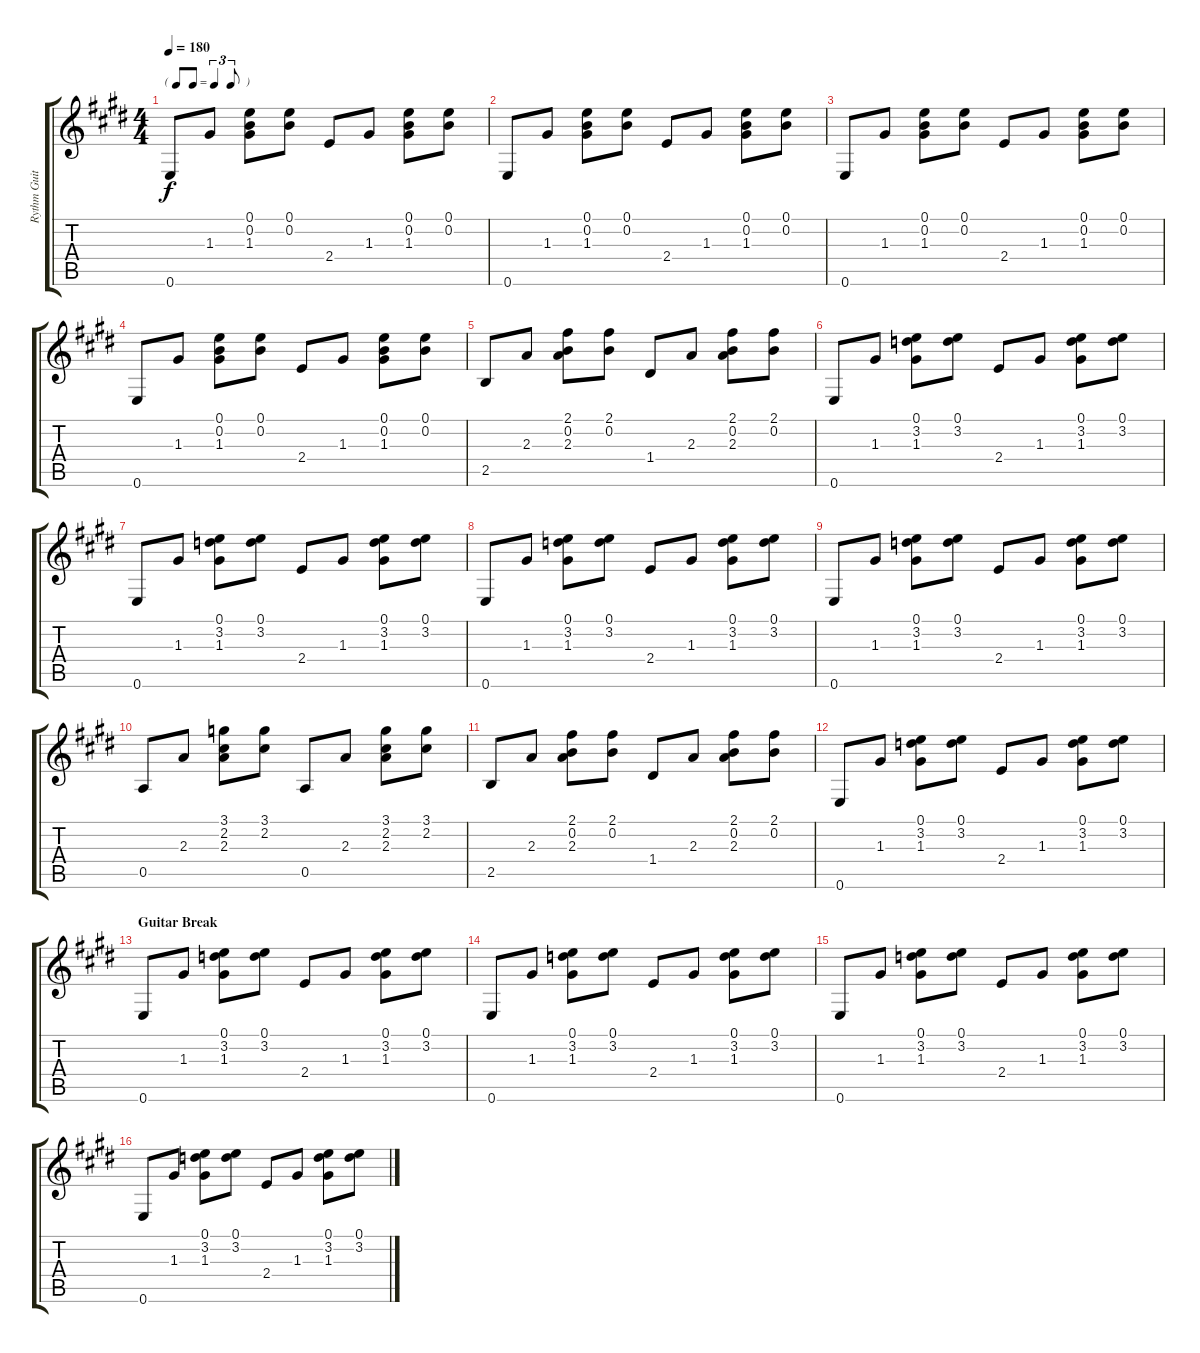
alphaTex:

\track ("Rythm Guitar" "Rythm Guit") {instrument acousticguitarsteel}
\staff {score tabs}
\tuning (E4 B3 G3 D3 A2 E2) {hide}
\ts (4 4)
\tf triplet8th
\tempo 180
\clef g2
\ks e
0.6.8{dy f} 1.3.8 (0.1 0.2 1.3).8 (0.1 0.2).8 2.4.8 1.3.8 (0.1 0.2 1.3).8 (0.1 0.2).8 |
0.6.8 1.3.8 (0.1 0.2 1.3).8 (0.1 0.2).8 2.4.8 1.3.8 (0.1 0.2 1.3).8 (0.1 0.2).8 |
0.6.8 1.3.8 (0.1 0.2 1.3).8 (0.1 0.2).8 2.4.8 1.3.8 (0.1 0.2 1.3).8 (0.1 0.2).8 |
0.6.8 1.3.8 (0.1 0.2 1.3).8 (0.1 0.2).8 2.4.8 1.3.8 (0.1 0.2 1.3).8 (0.1 0.2).8 |
2.5.8 2.3.8 (2.1 0.2 2.3).8 (2.1 0.2).8 1.4.8 2.3.8 (2.1 0.2 2.3).8 (2.1 0.2).8 |
0.6.8 1.3.8 (0.1 3.2 1.3).8 (0.1 3.2).8 2.4.8 1.3.8 (0.1 3.2 1.3).8 (0.1 3.2).8 |
0.6.8 1.3.8 (0.1 3.2 1.3).8 (0.1 3.2).8 2.4.8 1.3.8 (0.1 3.2 1.3).8 (0.1 3.2).8 |
0.6.8 1.3.8 (0.1 3.2 1.3).8 (0.1 3.2).8 2.4.8 1.3.8 (0.1 3.2 1.3).8 (0.1 3.2).8 |
0.6.8 1.3.8 (0.1 3.2 1.3).8 (0.1 3.2).8 2.4.8 1.3.8 (0.1 3.2 1.3).8 (0.1 3.2).8 |
0.5.8 2.3.8 (3.1 2.2 2.3).8 (3.1 2.2).8 0.5.8 2.3.8 (3.1 2.2 2.3).8 (3.1 2.2).8 |
2.5.8 2.3.8 (2.1 0.2 2.3).8 (2.1 0.2).8 1.4.8 2.3.8 (2.1 0.2 2.3).8 (2.1 0.2).8 |
0.6.8 1.3.8 (0.1 3.2 1.3).8 (0.1 3.2).8 2.4.8 1.3.8 (0.1 3.2 1.3).8 (0.1 3.2).8 |
\section ("" "Guitar Break")
0.6.8 1.3.8 (0.1 3.2 1.3).8 (0.1 3.2).8 2.4.8 1.3.8 (0.1 3.2 1.3).8 (0.1 3.2).8 |
0.6.8 1.3.8 (0.1 3.2 1.3).8 (0.1 3.2).8 2.4.8 1.3.8 (0.1 3.2 1.3).8 (0.1 3.2).8 |
0.6.8 1.3.8 (0.1 3.2 1.3).8 (0.1 3.2).8 2.4.8 1.3.8 (0.1 3.2 1.3).8 (0.1 3.2).8 |
0.6.8 1.3.8 (0.1 3.2 1.3).8 (0.1 3.2).8 2.4.8 1.3.8 (0.1 3.2 1.3).8 (0.1 3.2).8
